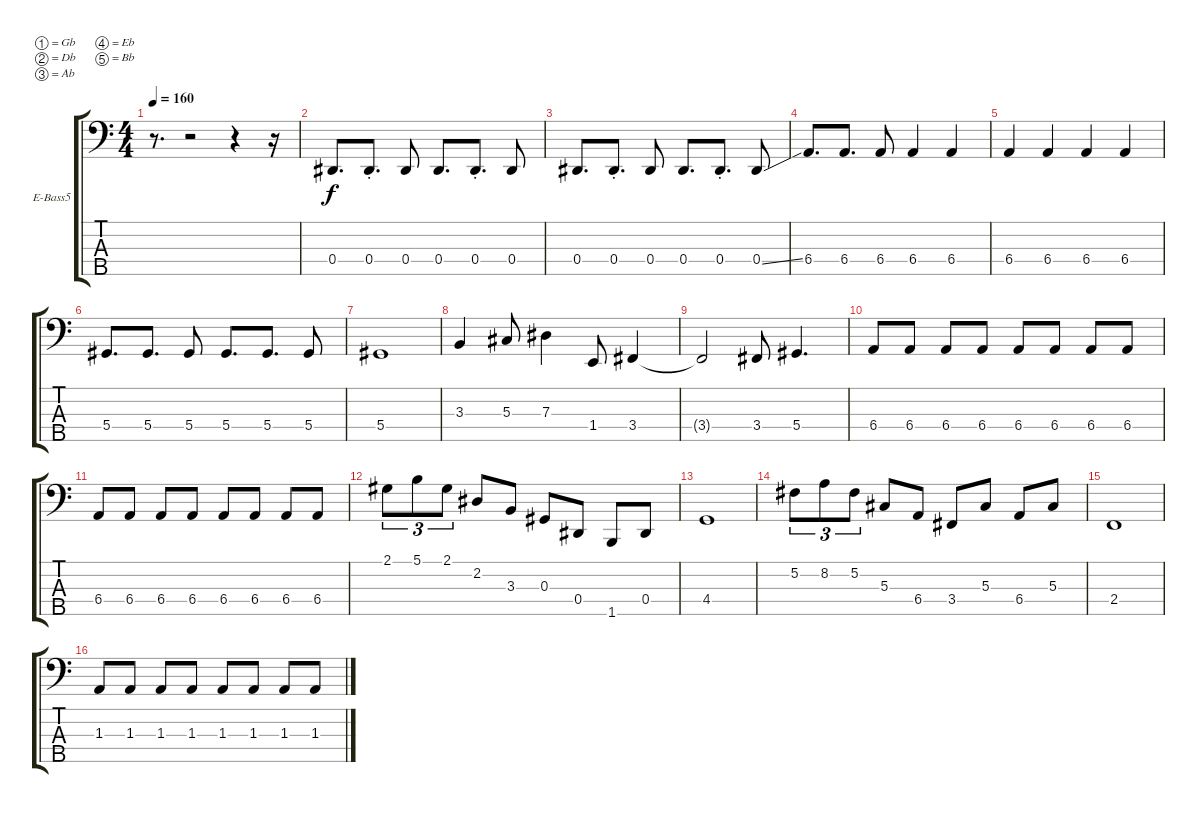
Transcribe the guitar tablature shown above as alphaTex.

\bracketExtendMode groupsimilarinstruments
\firstSystemTrackNameOrientation horizontal
\otherSystemsTrackNameOrientation horizontal
\track ("Arif Mirabdolbaghie" "E-Bass5") {solo instrument electricbassfinger}
\staff {score tabs}
\tuning (Gb2 Db2 Ab1 Eb1 Bb0)
\ts (4 4)
\tempo 160
\clef f4
\ks c
r.8{d dy f} r.2 r.4 r.16 |
0.4.8{d} 0.4{st}.8{d} 0.4.8 0.4.8{d} 0.4{st}.8{d} 0.4.8 |
0.4.8{d} 0.4{st}.8{d} 0.4.8 0.4.8{d} 0.4{st}.8{d} 0.4{ss}.8 |
6.4.8{d} 6.4.8{d} 6.4.8 6.4.4 6.4.4 |
6.4.4 6.4.4 6.4.4 6.4.4 |
5.4.8{d} 5.4.8{d} 5.4.8 5.4.8{d} 5.4.8{d} 5.4.8 |
5.4.1 |
3.3.4 5.3.8 7.3.4 1.4.8 3.4.4 |
3.4{t}.2 3.4.8 5.4.4{d} |
6.4.8 6.4.8 6.4.8 6.4.8 6.4.8 6.4.8 6.4.8 6.4.8 |
6.4.8 6.4.8 6.4.8 6.4.8 6.4.8 6.4.8 6.4.8 6.4.8 |
2.1.8{tu (3 2)} 5.1.8{tu (3 2)} 2.1.8{tu (3 2)} 2.2.8 3.3.8 0.3.8 0.4.8 1.5.8 0.4.8 |
4.4.1 |
5.2.8{tu (3 2)} 8.2.8{tu (3 2)} 5.2.8{tu (3 2)} 5.3.8 6.4.8 3.4.8 5.3.8 6.4.8 5.3.8 |
2.4.1 |
1.3.8 1.3.8 1.3.8 1.3.8 1.3.8 1.3.8 1.3.8 1.3.8
